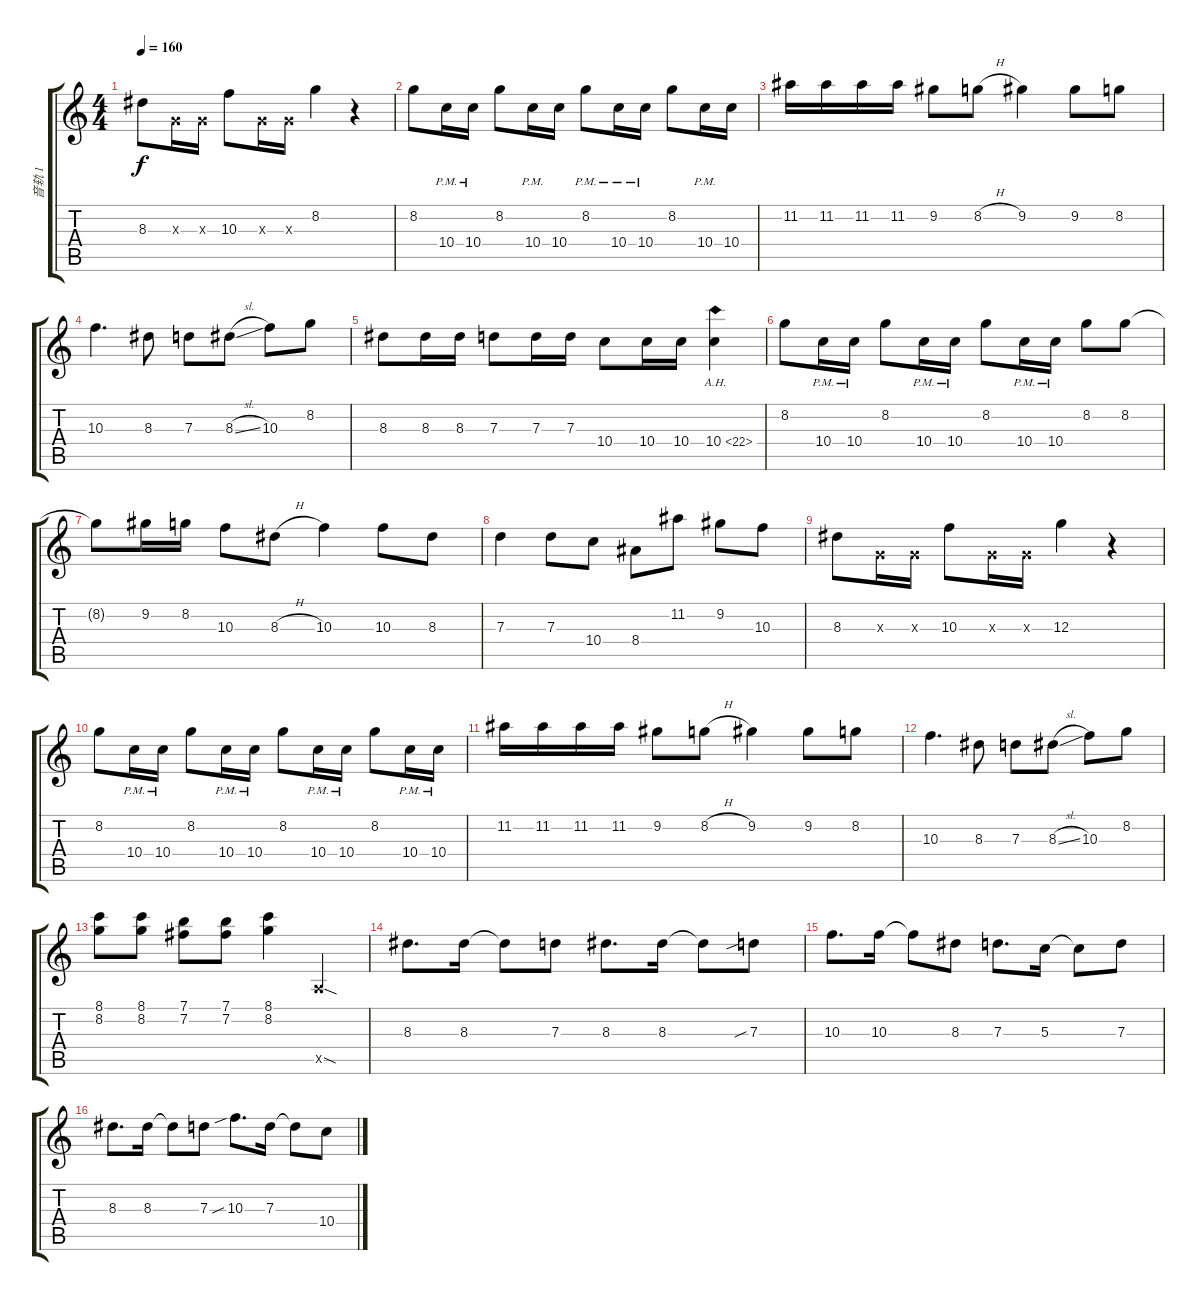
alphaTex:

\track ("音轨 1" "音轨 1") {instrument overdrivenguitar}
\staff {score tabs}
\tuning (E4 B3 G3 D3 A2 E2) {hide}
\ts (4 4)
\tempo 160
\clef g2
\ks c
8.3.8{dy f} 0.3{x}.16 0.3{x}.16 10.3.8 0.3{x}.16 0.3{x}.16 8.2.4 r.4 |
8.2.8 10.4{pm}.16 10.4{pm}.16 8.2.8 10.4{pm}.16 10.4.16 8.2{pm}.8 10.4{pm}.16 10.4{pm}.16 8.2.8 10.4{pm}.16 10.4.16 |
11.2.16 11.2.16 11.2.16 11.2.16 9.2.8 8.2{h}.8 9.2.4 9.2.8 8.2.8 |
10.3.4{d} 8.3.8 7.3.8 8.3{sl}.8 10.3.8 8.2.8 |
8.3.8 8.3.16 8.3.16 7.3.8 7.3.16 7.3.16 10.4.8 10.4.16 10.4.16 10.4{ah 12}.4 |
8.2.8 10.4{pm}.16 10.4{pm}.16 8.2.8 10.4{pm}.16 10.4{pm}.16 8.2.8 10.4{pm}.16 10.4{pm}.16 8.2.8 8.2.8 |
8.2{t}.8 9.2.16 8.2.16 10.3.8 8.3{h}.8 10.3.4 10.3.8 8.3.8 |
7.3.4 7.3.8 10.4.8 8.4.8 11.2.8 9.2.8 10.3.8 |
8.3.8 0.3{x}.16 0.3{x}.16 10.3.8 0.3{x}.16 0.3{x}.16 12.3.4 r.4 |
8.2.8 10.4{pm}.16 10.4{pm}.16 8.2.8 10.4{pm}.16 10.4{pm}.16 8.2.8 10.4{pm}.16 10.4{pm}.16 8.2.8 10.4{pm}.16 10.4{pm}.16 |
11.2.16 11.2.16 11.2.16 11.2.16 9.2.8 8.2{h}.8 9.2.4 9.2.8 8.2.8 |
10.3.4{d} 8.3.8 7.3.8 8.3{sl}.8 10.3.8 8.2.8 |
(8.1 8.2).8 (8.1 8.2).8 (7.1 7.2).8 (7.1 7.2).8 (8.1 8.2).4 0.5{sod x}.4 |
8.3.8{d} 8.3.16 8.3{t}.8 7.3.8 8.3.8{d} 8.3.16 8.3{t}.8 7.3{sib}.8 |
10.3.8{d} 10.3.16 10.3{t}.8 8.3.8 7.3.8{d} 5.3.16 5.3{t}.8 7.3.8 |
8.3.8{d} 8.3.16 8.3{t}.8 7.3.8 10.3{sib}.8{d} 7.3.16 7.3{t}.8 10.4.8
